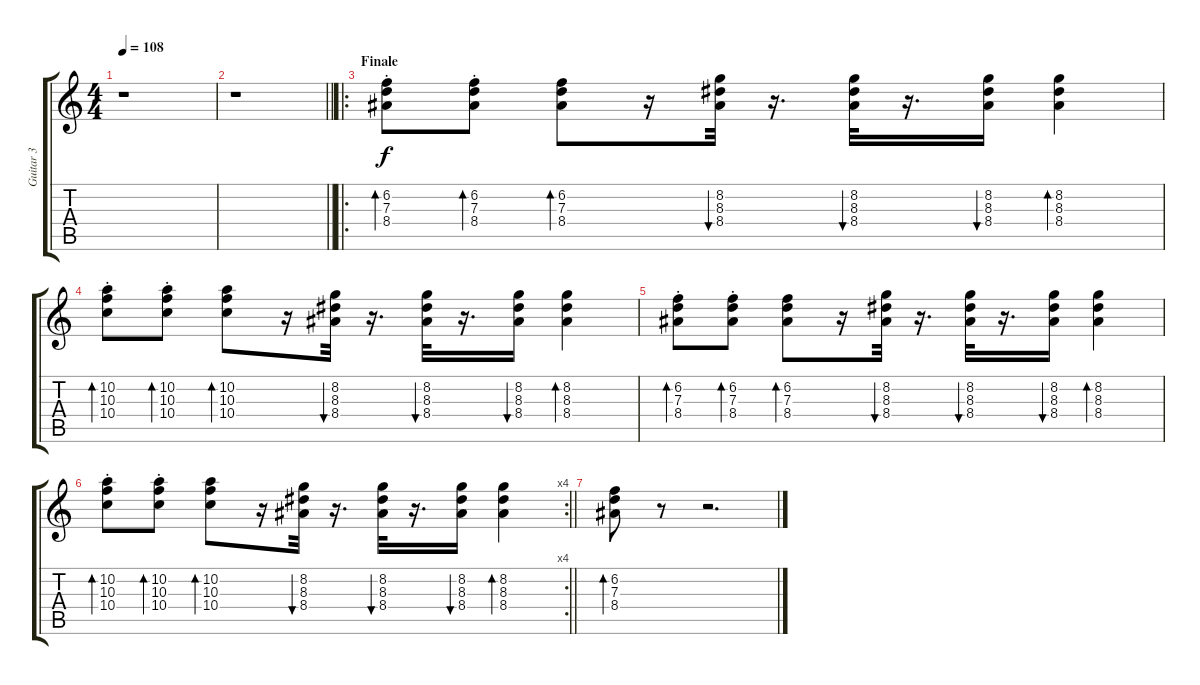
\track ("Guitar 3" "Guitar 3") {instrument overdrivenguitar}
\staff {score tabs}
\tuning (E4 B3 G3 D3 A2 E2) {hide}
\ts (4 4)
\tempo 108
\clef g2
\ks c
r.1{dy f} |
\barLineRight lightlight
r.1 |
\ro
\section ("" "Finale")
(6.2{st} 7.3{st} 8.4{st}).8{bd 60} (6.2{st} 7.3{st} 8.4{st}).8{bd 60} (6.2 7.3 8.4).8{bd 60} r.16 (8.2 8.3 8.4).32{bu 60} r.16{d} (8.2 8.3 8.4).32{bu 60} r.16{d} (8.2 8.3 8.4).16{bu 60} (8.2 8.3 8.4).4{bd 60} |
(10.2{st} 10.3{st} 10.4{st}).8{bd 60} (10.2{st} 10.3{st} 10.4{st}).8{bd 60} (10.2 10.3 10.4).8{bd 60} r.16 (8.2 8.3 8.4).32{bu 60} r.16{d} (8.2 8.3 8.4).32{bu 60} r.16{d} (8.2 8.3 8.4).16{bu 60} (8.2 8.3 8.4).4{bd 60} |
(6.2{st} 7.3{st} 8.4{st}).8{bd 60} (6.2{st} 7.3{st} 8.4{st}).8{bd 60} (6.2 7.3 8.4).8{bd 60} r.16 (8.2 8.3 8.4).32{bu 60} r.16{d} (8.2 8.3 8.4).32{bu 60} r.16{d} (8.2 8.3 8.4).16{bu 60} (8.2 8.3 8.4).4{bd 60} |
\rc 4
\barLineRight lightlight
(10.2{st} 10.3{st} 10.4{st}).8{bd 60} (10.2{st} 10.3{st} 10.4{st}).8{bd 60} (10.2 10.3 10.4).8{bd 60} r.16 (8.2 8.3 8.4).32{bu 60} r.16{d} (8.2 8.3 8.4).32{bu 60} r.16{d} (8.2 8.3 8.4).16{bu 60} (8.2 8.3 8.4).4{bd 60} |
(6.2 7.3 8.4).8{bd 60} r.8 r.2{d}
